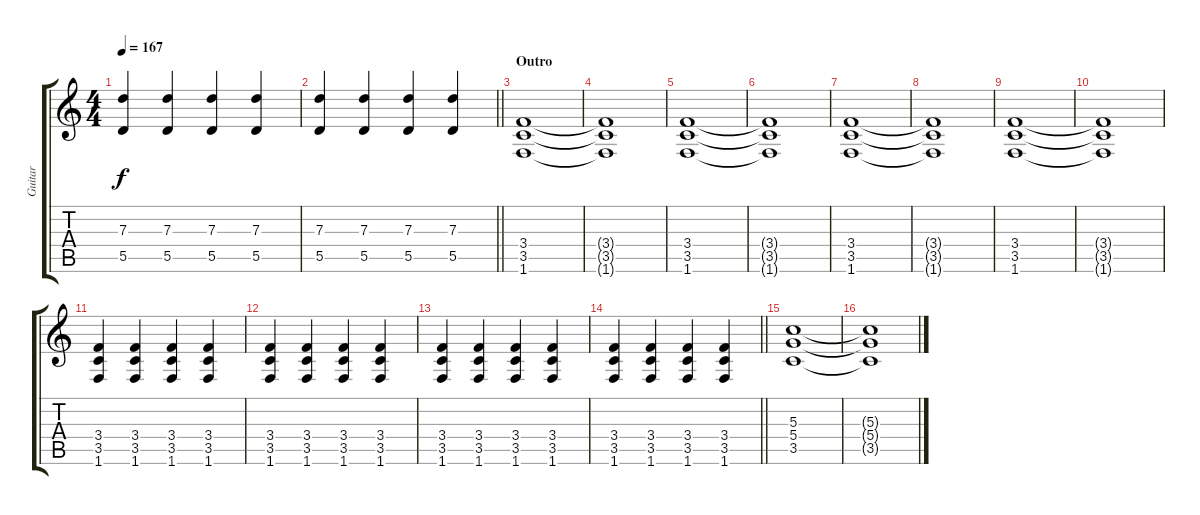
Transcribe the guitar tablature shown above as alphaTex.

\track ("Guitar" "Guitar") {instrument distortionguitar}
\staff {score tabs}
\tuning (E4 B3 G3 D3 A2 E2) {hide}
\ts (4 4)
\tempo 167
\clef g2
\ks c
(7.3 5.5).4{dy f} (7.3 5.5).4 (7.3 5.5).4 (7.3 5.5).4 |
\barLineRight lightlight
(7.3 5.5).4 (7.3 5.5).4 (7.3 5.5).4 (7.3 5.5).4 |
\section ("" "Outro")
(3.4 3.5 1.6).1 |
(3.4{t} 3.5{t} 1.6{t}).1 |
(3.4 3.5 1.6).1 |
(3.4{t} 3.5{t} 1.6{t}).1 |
(3.4 3.5 1.6).1 |
(3.4{t} 3.5{t} 1.6{t}).1 |
(3.4 3.5 1.6).1 |
(3.4{t} 3.5{t} 1.6{t}).1 |
(3.4 3.5 1.6).4 (3.4 3.5 1.6).4 (3.4 3.5 1.6).4 (3.4 3.5 1.6).4 |
(3.4 3.5 1.6).4 (3.4 3.5 1.6).4 (3.4 3.5 1.6).4 (3.4 3.5 1.6).4 |
(3.4 3.5 1.6).4 (3.4 3.5 1.6).4 (3.4 3.5 1.6).4 (3.4 3.5 1.6).4 |
\barLineRight lightlight
(3.4 3.5 1.6).4 (3.4 3.5 1.6).4 (3.4 3.5 1.6).4 (3.4 3.5 1.6).4 |
(5.3 5.4 3.5).1 |
(5.3{t} 5.4{t} 3.5{t}).1
